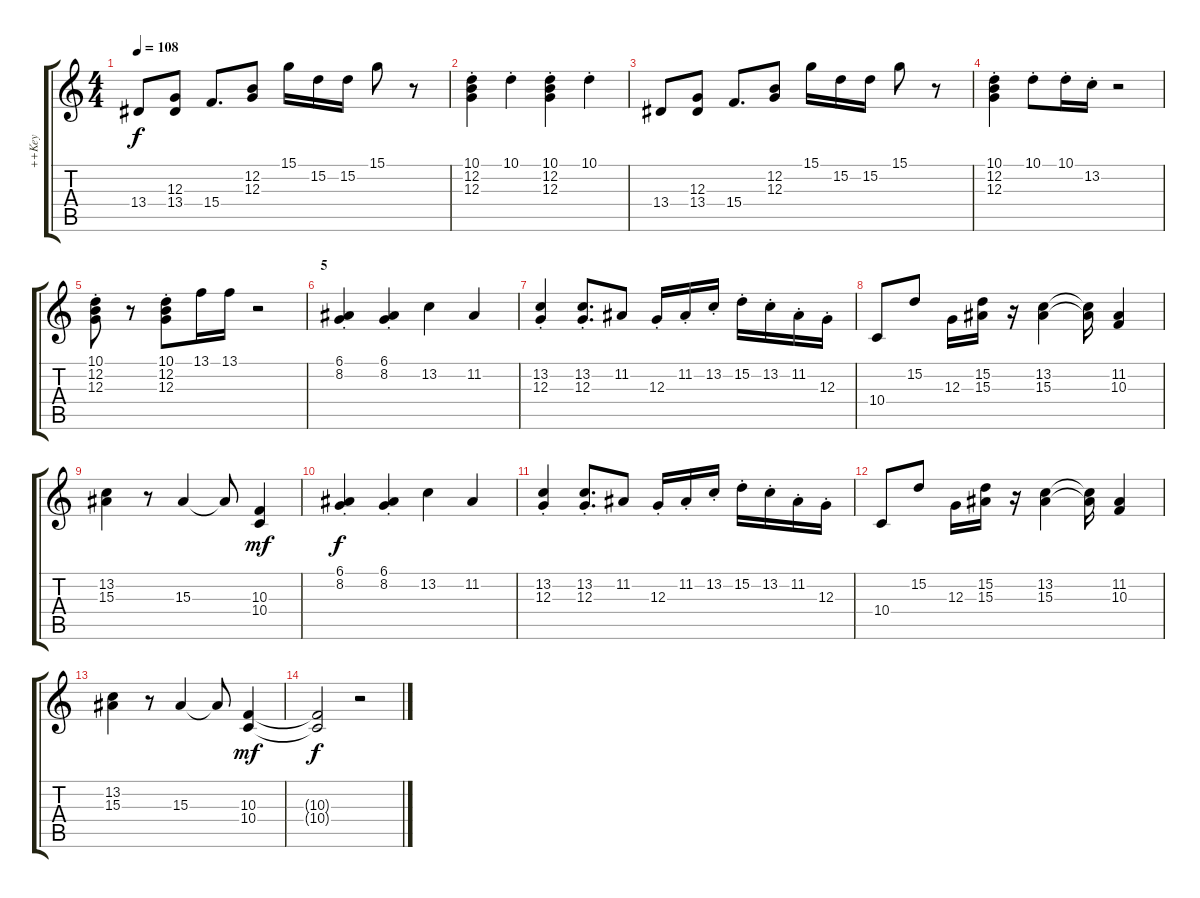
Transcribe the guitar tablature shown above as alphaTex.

\track ("++Key" "++Key") {instrument rockorgan}
\staff {score tabs}
\tuning (E4 B3 G3 D3 A2 E2) {hide}
\ts (4 4)
\tempo 108
\clef g2
\ks c
13.4.8{dy f} (12.3 13.4).8 15.4.8{d} (12.2 12.3).8 15.1.16 15.2.16 15.2.16 15.1.8 r.8 |
(10.1{st} 12.2{st} 12.3{st}).4 10.1{st}.4 (10.1{st} 12.2{st} 12.3{st}).4 10.1{st}.4 |
13.4.8 (12.3 13.4).8 15.4.8{d} (12.2 12.3).8 15.1.16 15.2.16 15.2.16 15.1.8 r.8 |
(10.1{st} 12.2{st} 12.3{st}).4 10.1{st}.8 10.1{st}.16 13.2{st}.16 r.2 |
(10.1{st} 12.2{st} 12.3{st}).8 r.8 (10.1{st} 12.2{st} 12.3{st}).8 13.1.16 13.1.16 r.2 |
\section ("" "5")
(6.1{st} 8.2{st}).4 (6.1{st} 8.2{st}).4 13.2.4 11.2.4 |
(13.2{st} 12.3{st}).4 (13.2{st} 12.3{st}).8{d} 11.2.8 12.3{st}.16 11.2{st}.16 13.2{st}.16 15.2{st}.16 13.2{st}.16 11.2{st}.16 12.3{st}.16 |
10.4.8 15.2.8 12.3.16 (15.2 15.3).16 r.16 (13.2 15.3).4 (13.2{t} 15.3{t}).16 (11.2 10.3).4 |
(13.2 15.3).4 r.8 15.3.4 15.3{t}.8 (10.3 10.4).4{dy mf} |
(6.1{st} 8.2{st}).4{dy f} (6.1{st} 8.2{st}).4 13.2.4 11.2.4 |
(13.2{st} 12.3{st}).4 (13.2{st} 12.3{st}).8{d} 11.2.8 12.3{st}.16 11.2{st}.16 13.2{st}.16 15.2{st}.16 13.2{st}.16 11.2{st}.16 12.3{st}.16 |
10.4.8 15.2.8 12.3.16 (15.2 15.3).16 r.16 (13.2 15.3).4 (13.2{t} 15.3{t}).16 (11.2 10.3).4 |
(13.2 15.3).4 r.8 15.3.4 15.3{t}.8 (10.3 10.4).4{dy mf} |
(10.3{t} 10.4{t}).2{dy f} r.2
